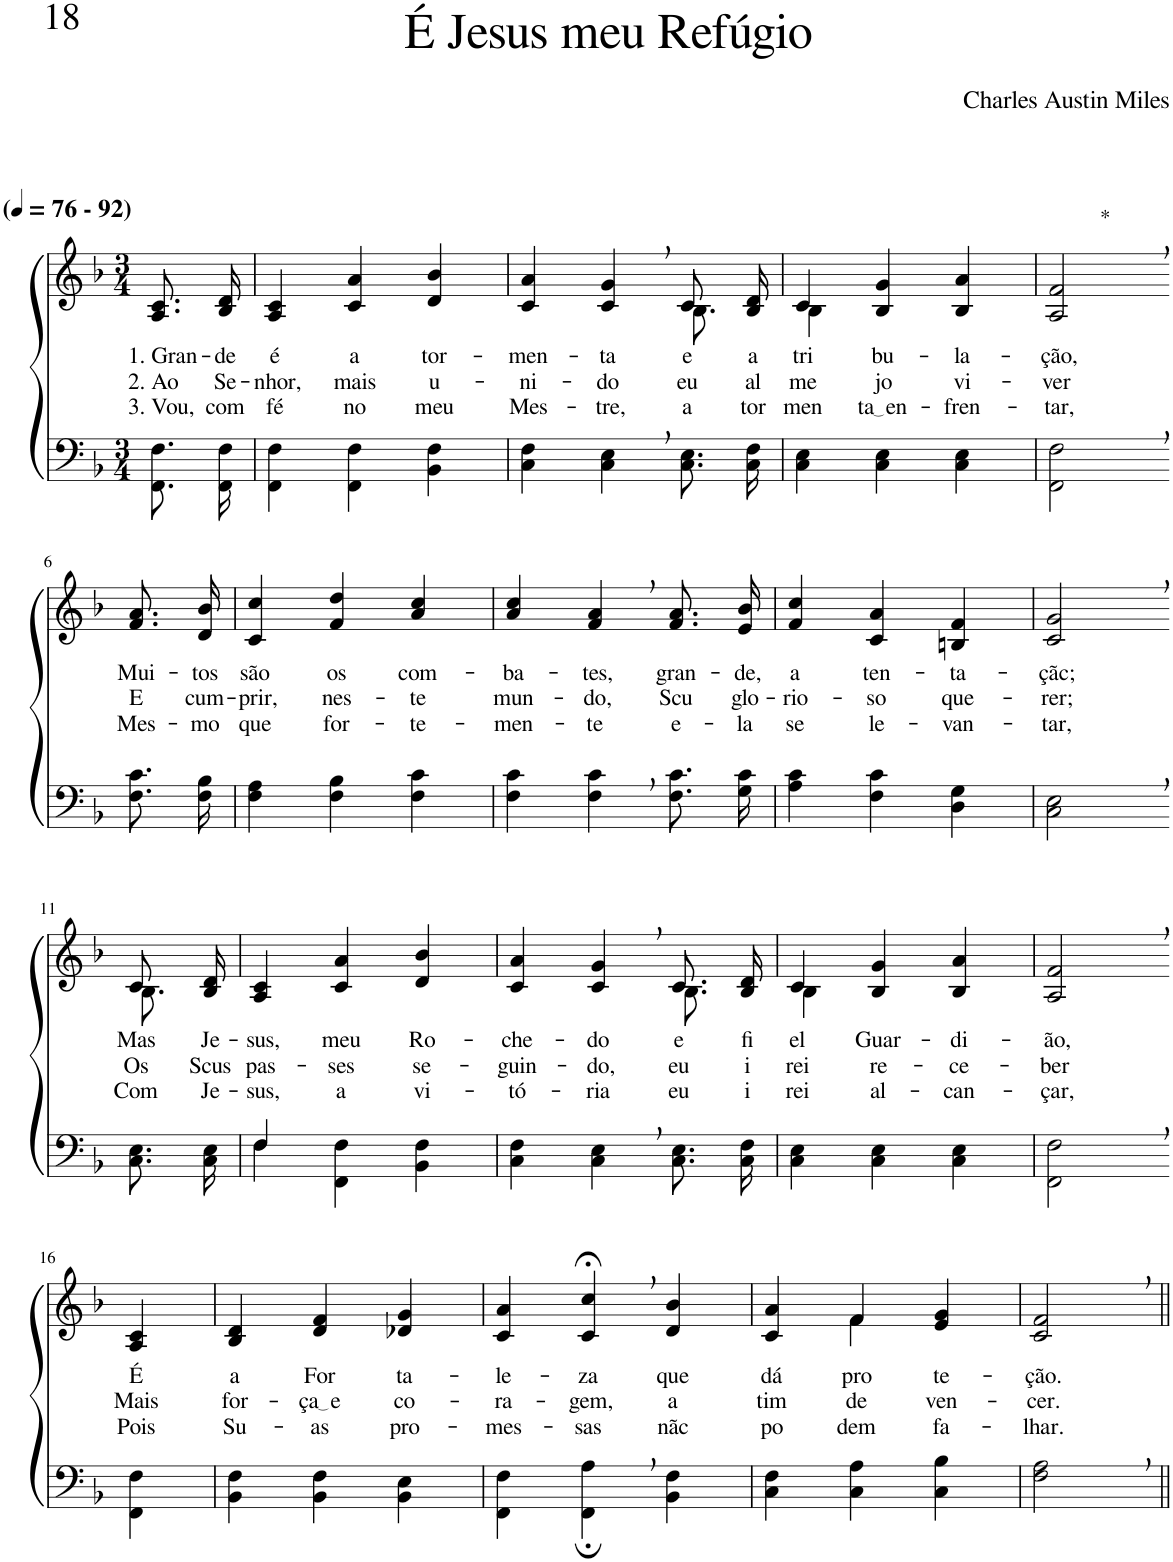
**kern	**kern	**text	**text	**text
*part2	*part1	*part1	*part1	*part1
*staff2	*staff1	*staff1	*staff1	*staff1
*I"Parte III e IV	*I"Parte I e II	*	*	*
*clefF4	*clefG2	*	*	*
*Trd-1c-2	*Trd-1c-2	*	*	*
*k[b-]	*k[b-]	*	*	*
*M3/4	*M3/4	*	*	*
*MM76	*MM76	*	*	*
=1	=1	=1	=1	=1
!	!LO:TX:a:B:t=(	!	!	!
!	!LO:TX:a:B:t=- 92)	!	!	!
!	!	!LO:LY:b	!LO:LY:b	!LO:LY:b
8.FF/ 8.F/L	8.A/ 8.c/L	1. Gran-	2. Ao	3. Vou,
!	!	!LO:LY:b	!LO:LY:b	!LO:LY:b
16FF/ 16F/Jk	16B-/ 16d/Jk	-de	Se-	com
=2	=2	=2	=2	=2
!	!	!LO:LY:b	!LO:LY:b	!LO:LY:b
4FF\ 4F\	4A/ 4c/	é	-nhor,	fé
!	!	!LO:LY:b	!LO:LY:b	!LO:LY:b
4FF\ 4F\	4c/ 4a/	a	mais	no
!	!	!LO:LY:b	!LO:LY:b	!LO:LY:b
4BB-\ 4F\	4d/ 4b-/	tor-	u-	meu
=3	=3	=3	=3	=3
!	!	!LO:LY:b	!LO:LY:b	!LO:LY:b
*	*^	*	*	*
4C\ 4F\	4c/ 4a/	2ryy	-men-	-ni-	Mes-
!	!	!	!LO:LY:b	!LO:LY:b	!LO:LY:b
4C\, 4E\,	4c/, 4g/,	.	-ta	-do	-tre,
!	!	!	!LO:LY:b	!LO:LY:b	!LO:LY:b
8.C\ 8.E\L	8.B-/L	8c/	e	eu	a
.	.	8ryy	.	.	.
!	!	!	!LO:LY:b	!LO:LY:b	!LO:LY:b
16C\ 16F\Jk	16B-/ 16d/Jk	.	a	al-	tor-
=4	=4	=4	=4	=4	=4
!	!	!	!LO:LY:b	!LO:LY:b	!LO:LY:b
4C\ 4E\	4c/	4B-\	tri-	-me-	-men-
!	!	!	!LO:LY:b	!LO:LY:b	!LO:LY:b
4C\ 4E\	4B-/ 4g/	2ryy	-bu-	-jo	ta en
!	!	!	!LO:LY:b	!LO:LY:b	!LO:LY:b
4C\ 4E\	4B-/ 4a/	.	-la-	vi-	-fren-
*	*v	*v	*	*	*
=5	=5	=5	=5	=5
!	!LO:TX:a:t=*	!	!	!
!	!	!LO:LY:b	!LO:LY:b	!LO:LY:b
2FF\, 2F\,	2A/, 2f/,	-ção,	-ver	-tar,
!!LO:LB:g=z
=6-	=6-	=6-	=6-	=6-
!	!	!LO:LY:b	!LO:LY:b	!LO:LY:b
8.F\ 8.c\L	8.f/ 8.a/L	Mui-	E	Mes-
!	!	!LO:LY:b	!LO:LY:b	!LO:LY:b
16F\ 16B-\Jk	16d/ 16b-/Jk	-tos	cum-	-mo
=7	=7	=7	=7	=7
!	!	!LO:LY:b	!LO:LY:b	!LO:LY:b
4F\ 4A\	4c/ 4cc/	são	-prir,	que
!	!	!LO:LY:b	!LO:LY:b	!LO:LY:b
4F\ 4B-\	4f/ 4dd/	os	nes-	for-
!	!	!LO:LY:b	!LO:LY:b	!LO:LY:b
4F\ 4c\	4a/ 4cc/	com-	-te	-te-
=8	=8	=8	=8	=8
!	!	!LO:LY:b	!LO:LY:b	!LO:LY:b
4F\ 4c\	4a/ 4cc/	-ba-	mun-	-men-
!	!	!LO:LY:b	!LO:LY:b	!LO:LY:b
4F\, 4c\,	4f/, 4a/,	-tes,	-do,	-te
!	!	!LO:LY:b	!LO:LY:b	!LO:LY:b
8.F\ 8.c\L	8.f/ 8.a/L	gran-	Scu	e-
!	!	!LO:LY:b	!LO:LY:b	!LO:LY:b
16G\ 16c\Jk	16e/ 16b-/Jk	-de,	glo-	-la
=9	=9	=9	=9	=9
!	!	!LO:LY:b	!LO:LY:b	!LO:LY:b
4A\ 4c\	4f/ 4cc/	a	-rio-	se
!	!	!LO:LY:b	!LO:LY:b	!LO:LY:b
4F\ 4c\	4c/ 4a/	ten-	-so	le-
!	!	!LO:LY:b	!LO:LY:b	!LO:LY:b
4D\ 4G\	4Bn/ 4f/	-ta-	que-	-van-
=10	=10	=10	=10	=10
!	!	!LO:LY:b	!LO:LY:b	!LO:LY:b
2C\, 2E\,	2c/, 2g/,	-çãc;	-rer;	-tar,-
!!LO:LB:g=z
=11-	=11-	=11-	=11-	=11-
*	*^	*	*	*
!	!	!	!LO:LY:b	!LO:LY:b	!LO:LY:b
8.C\ 8.E\L	8c/	8.B-/L	Mas	Os	-Com
.	8ryy	.	.	.	.
!	!	!	!LO:LY:b	!LO:LY:b	!LO:LY:b
16C\ 16E\Jk	.	16B-/ 16d/Jk	Je-	Scus	Je-
=12	=12	=12	=12	=12	=12
*^	*	*	*	*	*
!	!	!	!	!LO:LY:b	!LO:LY:b	!LO:LY:b
*	*	*v	*v	*	*	*
4F/	4F\	4A/ 4c/	-sus,	pas-	-sus,
!	!	!	!LO:LY:b	!LO:LY:b	!LO:LY:b
2ryy	4FF\ 4F\	4c/ 4a/	meu	-ses	a
!	!	!	!LO:LY:b	!LO:LY:b	!LO:LY:b
.	4BB-\ 4F\	4d/ 4b-/	Ro-	se-	vi-
=13	=13	=13	=13	=13	=13
!	!	!	!LO:LY:b	!LO:LY:b	!LO:LY:b
*v	*v	*^	*	*	*
4C\ 4F\	4c/ 4a/	2ryy	-che-	-guin-	-tó-
!	!	!	!LO:LY:b	!LO:LY:b	!LO:LY:b
4C\, 4E\,	4c/, 4g/,	.	-do	-do,	-ria
!	!	!	!LO:LY:b	!LO:LY:b	!LO:LY:b
8.C\ 8.E\L	8.c/L	8.B-\	e	eu	eu
!	!	!	!LO:LY:b	!LO:LY:b	!LO:LY:b
16C\ 16F\Jk	16B-/ 16d/Jk	16ryy	fi-	i-	i-
=14	=14	=14	=14	=14	=14
!	!	!	!LO:LY:b	!LO:LY:b	!LO:LY:b
4C\ 4E\	4c/	4B-\	-el	-rei	-rei
!	!	!	!LO:LY:b	!LO:LY:b	!LO:LY:b
4C\ 4E\	4B-/ 4g/	2ryy	Guar-	re-	al-
!	!	!	!LO:LY:b	!LO:LY:b	!LO:LY:b
4C\ 4E\	4B-/ 4a/	.	-di-	-ce-	-can-
*	*v	*v	*	*	*
=15	=15	=15	=15	=15
!	!	!LO:LY:b	!LO:LY:b	!LO:LY:b
2FF\, 2F\,	2A/, 2f/,	-ão,	-ber	-çar,
!!LO:LB:g=z
=16-	=16-	=16-	=16-	=16-
!	!	!LO:LY:b	!LO:LY:b	!LO:LY:b
4FF\ 4F\	4A/ 4c/	É	Mais	Pois
=17	=17	=17	=17	=17
!	!	!LO:LY:b	!LO:LY:b	!LO:LY:b
4BB-\ 4F\	4B-/ 4d/	a	for-	Su-
!	!	!LO:LY:b	!LO:LY:b	!LO:LY:b
4BB-\ 4F\	4d/ 4f/	For	ça e	-as
!	!	!LO:LY:b	!LO:LY:b	!LO:LY:b
4BB-\ 4E\	4d-X/ 4g/	ta-	co-	pro-
=18	=18	=18	=18	=18
!	!	!LO:LY:b	!LO:LY:b	!LO:LY:b
4FF\ 4F\	4c/ 4a/	-le-	-ra-	-mes-
!	!	!LO:LY:b	!LO:LY:b	!LO:LY:b
4FF\;, 4A\;,	4c/;<, 4cc/;<,	-za	-gem,	-sas
!	!	!LO:LY:b	!LO:LY:b	!LO:LY:b
4BB-\ 4F\	4d/ 4b-/	que	a	nãc
=19	=19	=19	=19	=19
*	*^	*	*	*
!	!	!	!LO:LY:b	!LO:LY:b	!LO:LY:b
4C\ 4F\	4ryy	4c/ 4a/	dá	tim	po-
!	!	!	!LO:LY:b	!LO:LY:b	!LO:LY:b
4C\ 4A\	4f\	4f/	pro-	de	-dem
!	!	!	!LO:LY:b	!LO:LY:b	!LO:LY:b
4C\ 4B-\	4ryy	4e/ 4g/	-te-	ven-	fa-
=20	=20	=20	=20	=20	=20
!	!	!	!LO:LY:b	!LO:LY:b	!LO:LY:b
*	*v	*v	*	*	*
2F\, 2A\,	2c/, 2f/,	-ção.	-cer.	-lhar.
=||	=||	=||	=||	=||
*-	*-	*-	*-	*-
